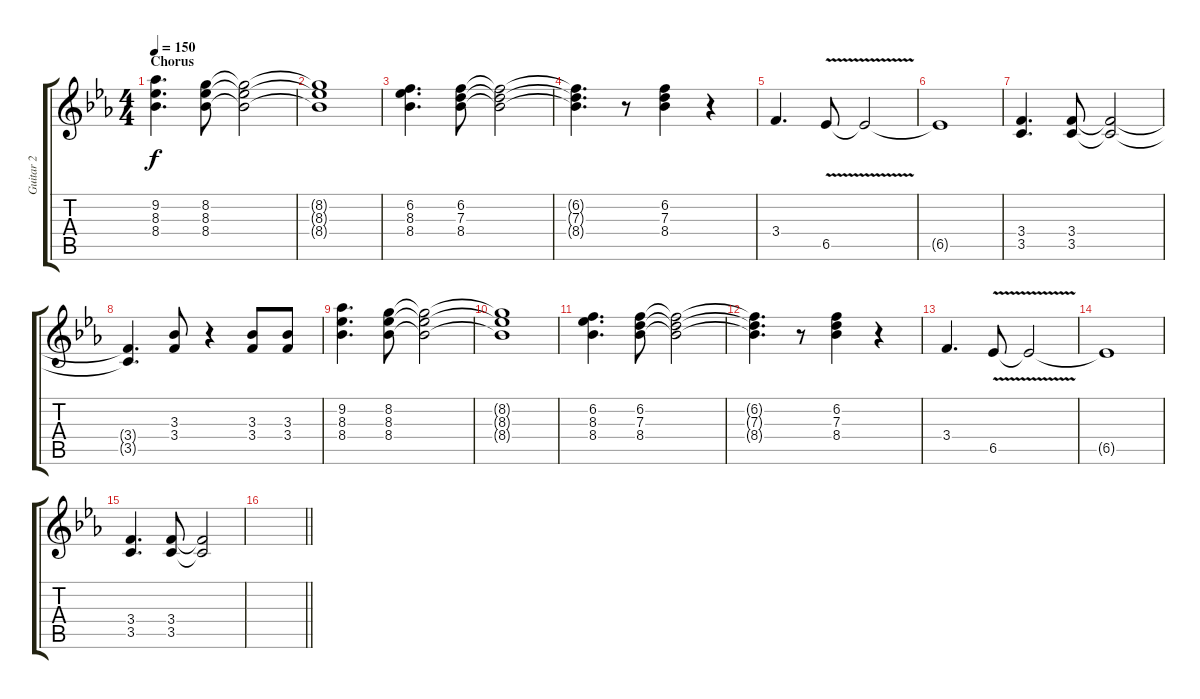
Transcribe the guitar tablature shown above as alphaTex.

\track ("Guitar 2" "Guitar 2") {instrument overdrivenguitar}
\staff {score tabs}
\tuning (E4 B3 G3 D3 A2 E2) {hide}
\ts (4 4)
\section ("" "Chorus")
\tempo 150
\clef g2
\ks eb
(9.2 8.3 8.4).4{d dy f} (8.2 8.3 8.4).8 (8.2{t} 8.3{t} 8.4{t}).2 |
(8.2{t} 8.3{t} 8.4{t}).1 |
(6.2 8.3 8.4).4{d} (6.2 7.3 8.4).8 (6.2{t} 7.3{t} 8.4{t}).2 |
(6.2{t} 7.3{t} 8.4{t}).4{d} r.8 (6.2 7.3 8.4).4 r.4 |
3.4.4{d} 6.5{v}.8 6.5{t}.2 |
6.5{t}.1 |
(3.4 3.5).4{d} (3.4 3.5).8 (3.4{t} 3.5{t}).2 |
(3.4{t} 3.5{t}).4{d} (3.3 3.4).8 r.4 (3.3 3.4).8 (3.3 3.4).8 |
(9.2 8.3 8.4).4{d} (8.2 8.3 8.4).8 (8.2{t} 8.3{t} 8.4{t}).2 |
(8.2{t} 8.3{t} 8.4{t}).1 |
(6.2 8.3 8.4).4{d} (6.2 7.3 8.4).8 (6.2{t} 7.3{t} 8.4{t}).2 |
(6.2{t} 7.3{t} 8.4{t}).4{d} r.8 (6.2 7.3 8.4).4 r.4 |
3.4.4{d} 6.5{v}.8 6.5{t}.2 |
6.5{t}.1 |
(3.4 3.5).4{d} (3.4 3.5).8 (3.4{t} 3.5{t}).2 |
\barLineRight lightlight
